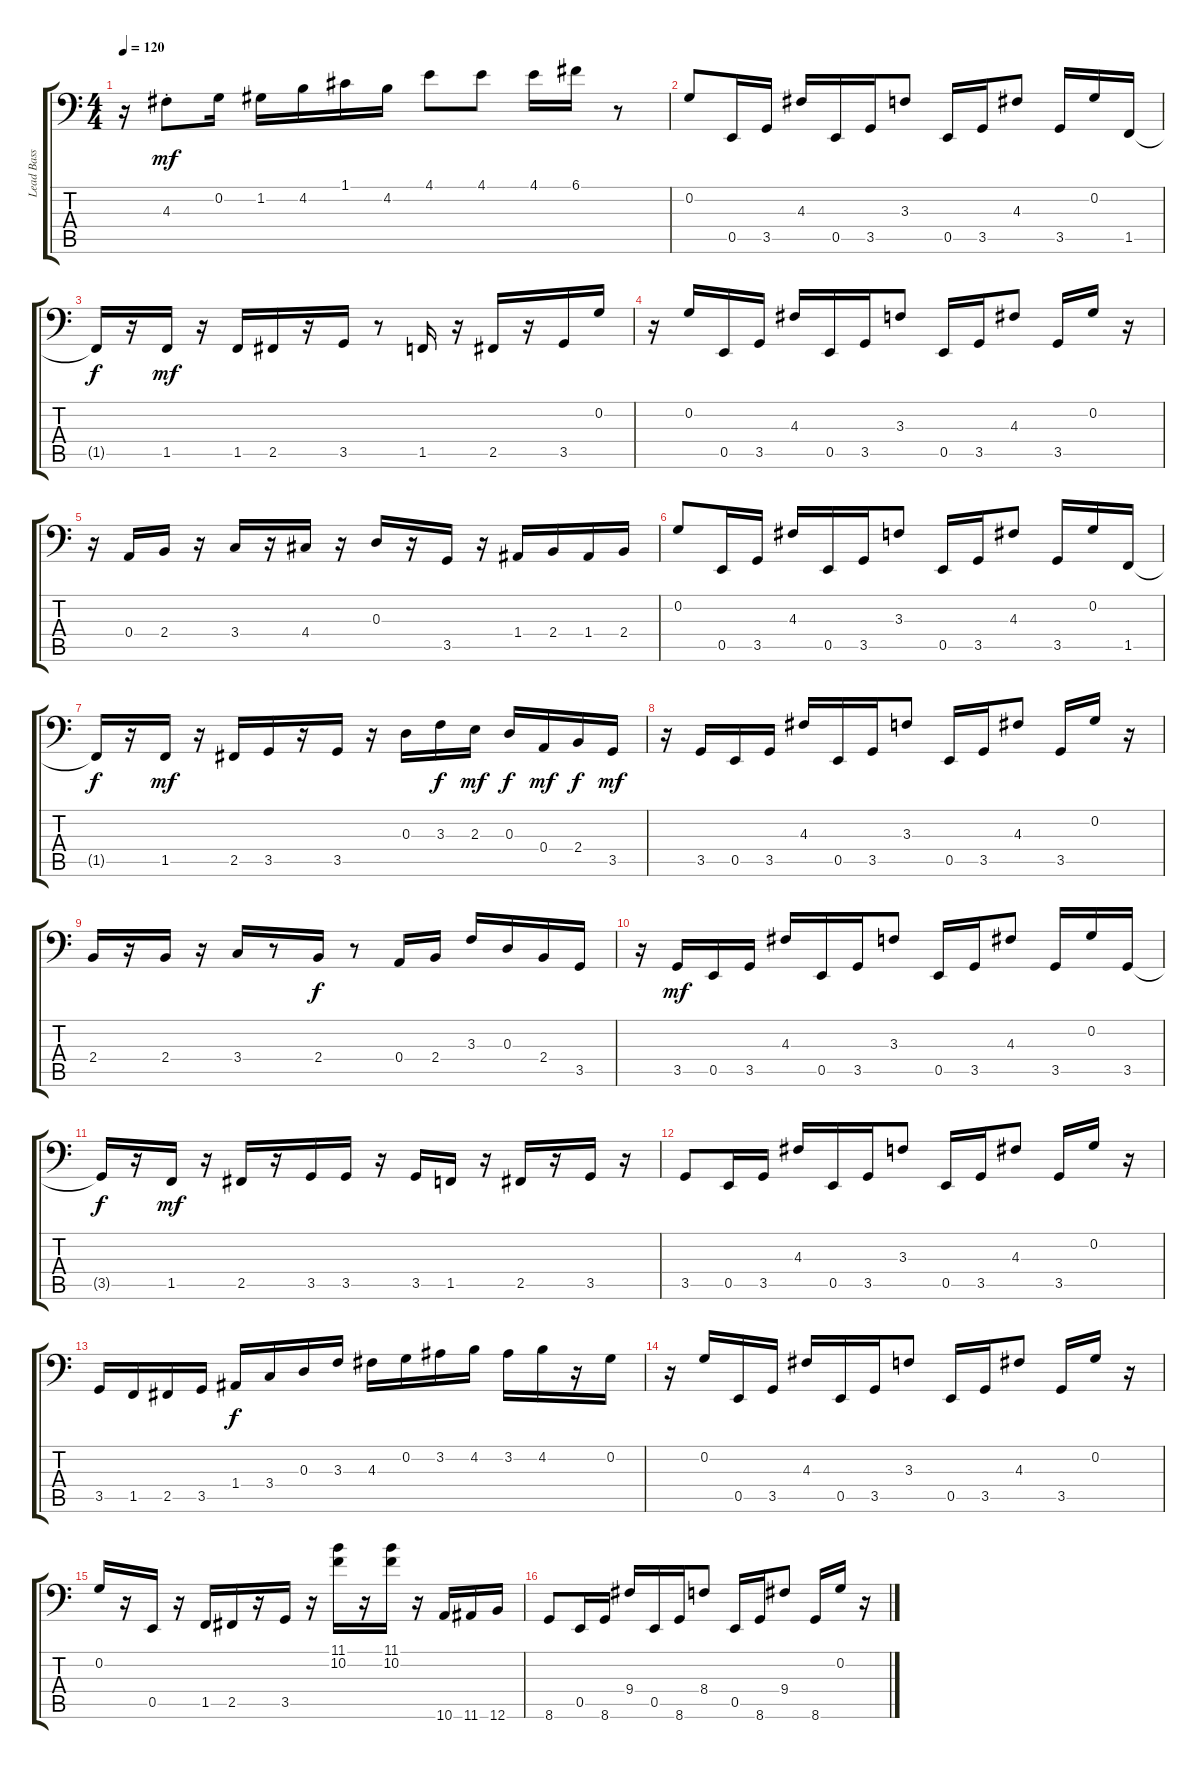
\track ("Lead Bass Guitar" "Lead Bass ") {instrument electricbassfinger}
\staff {score tabs}
\tuning (C3 G2 D2 A1 E1 B0) {hide}
\ts (4 4)
\tempo 120
\clef f4
\ks c
r.16{dy f} 4.3{st}.8{dy mf} 0.2.16 1.2.16 4.2.16 1.1.16 4.2.16 4.1.8 4.1.8 4.1.16 6.1.16 r.8 |
0.2.8 0.5.16 3.5.16 4.3.16 0.5.16 3.5.16 3.3.8 0.5.16 3.5.16 4.3.8 3.5.16 0.2.16 1.5.16 |
1.5{t}.16{dy f} r.16 1.5.16{dy mf} r.16 1.5.16 2.5.16 r.16 3.5.16 r.8 1.5.16 r.16 2.5.16 r.16 3.5.16 0.2.16 |
r.16 0.2.16 0.5.16 3.5.16 4.3.16 0.5.16 3.5.16 3.3.8 0.5.16 3.5.16 4.3.8 3.5.16 0.2.16 r.16 |
r.16 0.4.16 2.4.16 r.16 3.4.16 r.16 4.4.16 r.16 0.3.16 r.16 3.5.16 r.16 1.4.16 2.4.16 1.4.16 2.4.16 |
0.2.8 0.5.16 3.5.16 4.3.16 0.5.16 3.5.16 3.3.8 0.5.16 3.5.16 4.3.8 3.5.16 0.2.16 1.5.16 |
1.5{t}.16{dy f} r.16 1.5.16{dy mf} r.16 2.5.16 3.5.16 r.16 3.5.16 r.16 0.3.16 3.3.16{dy f} 2.3.16{dy mf} 0.3.16{dy f} 0.4.16{dy mf} 2.4.16{dy f} 3.5.16{dy mf} |
r.16 3.5.16 0.5.16 3.5.16 4.3.16 0.5.16 3.5.16 3.3.8 0.5.16 3.5.16 4.3.8 3.5.16 0.2.16 r.16 |
2.4.16 r.16 2.4.16 r.16 3.4.16 r.8 2.4.16{dy f} r.8 0.4.16 2.4.16 3.3.16 0.3.16 2.4.16 3.5.16 |
r.16 3.5.16{dy mf} 0.5.16 3.5.16 4.3.16 0.5.16 3.5.16 3.3.8 0.5.16 3.5.16 4.3.8 3.5.16 0.2.16 3.5.16 |
3.5{t}.16{dy f} r.16 1.5.16{dy mf} r.16 2.5.16 r.16 3.5.16 3.5.16 r.16 3.5.16 1.5.16 r.16 2.5.16 r.16 3.5.16 r.16 |
3.5.8 0.5.16 3.5.16 4.3.16 0.5.16 3.5.16 3.3.8 0.5.16 3.5.16 4.3.8 3.5.16 0.2.16 r.16 |
3.5.16 1.5.16 2.5.16 3.5.16 1.4.16{dy f} 3.4.16 0.3.16 3.3.16 4.3.16 0.2.16 3.2.16 4.2.16 3.2.16 4.2.16 r.16 0.2.16 |
r.16 0.2.16 0.5.16 3.5.16 4.3.16 0.5.16 3.5.16 3.3.8 0.5.16 3.5.16 4.3.8 3.5.16 0.2.16 r.16 |
0.2.16 r.16 0.5.16 r.16 1.5.16 2.5.16 r.16 3.5.16 r.16 (11.1 10.2).16 r.16 (11.1 10.2).16 r.16 10.6.16 11.6.16 12.6.16 |
8.6.8 0.5.16 8.6.16 9.4.16 0.5.16 8.6.16 8.4.8 0.5.16 8.6.16 9.4.8 8.6.16 0.2.16 r.16
